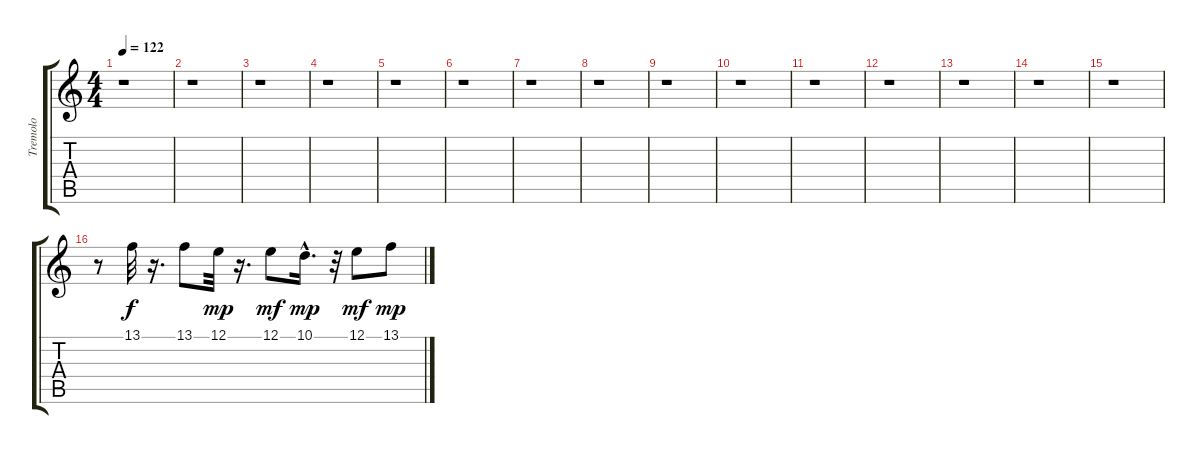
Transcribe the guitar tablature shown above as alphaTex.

\track ("Tremolo" "Tremolo") {instrument tremolostrings}
\staff {score tabs}
\tuning (E4 B3 G3 D3 A2 E2) {hide}
\ts (4 4)
\tempo 122
\clef g2
\ks c
r.1{dy ff} |
r.1 |
r.1 |
r.1 |
r.1 |
r.1 |
r.1 |
r.1 |
r.1 |
r.1 |
r.1 |
r.1 |
r.1 |
r.1 |
r.1 |
r.8 13.1.32{dy f} r.16{d} 13.1.8 12.1.32{dy mp} r.16{d} 12.1.8{dy mf} 10.1{hac}.16{d dy mp} r.32 12.1.8{dy mf} 13.1.8{dy mp}
